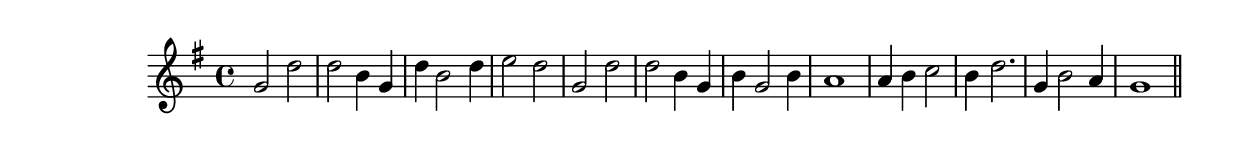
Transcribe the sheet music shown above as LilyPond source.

\version "2.14.0"
%{\header {
  composer = "B. Crowell"
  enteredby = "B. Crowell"
}%}
\score{{\key g \major
\time 4/4
%{\tempo 4=130
%}\relative f' {
  g2 d' | d b4 g | d'4 b2 d4 | e2 d | g, d' | d b4 g | b4 g2 b4 | a1 | a4 b c2 | b4 d2. | g,4 b2 a4 | g1
  \bar "||"
}

}}